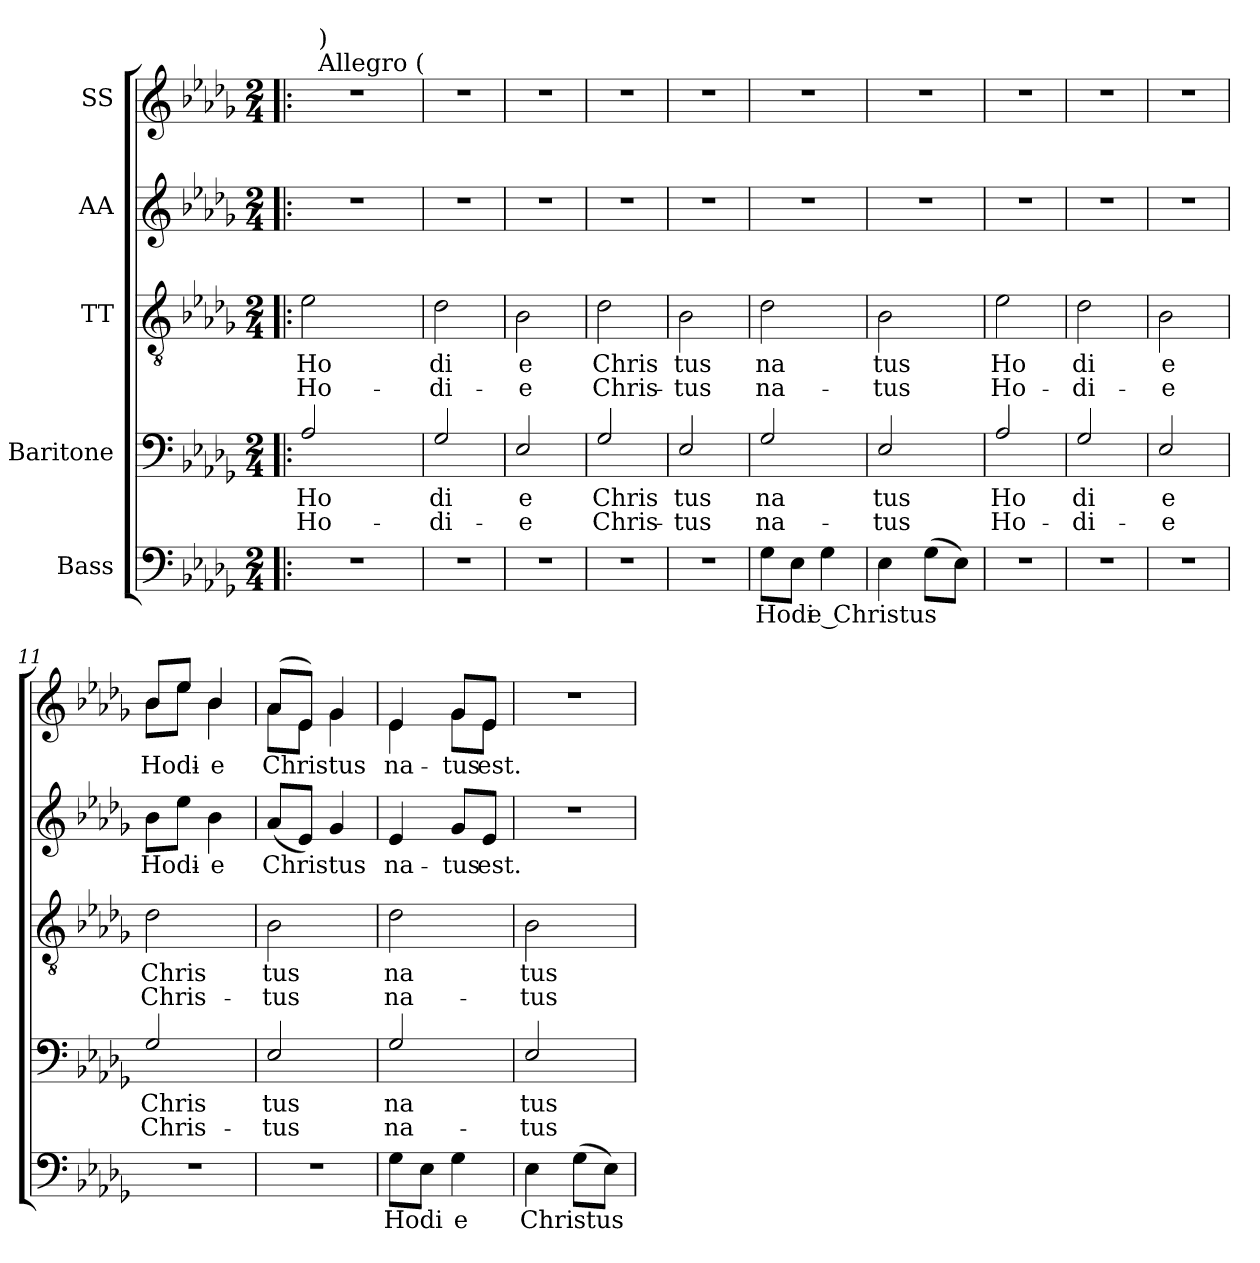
**kern	**text	**kern	**text	**text	**kern	**text	**text	**kern	**text	**kern	**text
*part5	*part5	*part4	*part4	*part4	*part3	*part3	*part3	*part2	*part2	*part1	*part1
*staff5	*staff5	*staff4	*staff4	*staff4	*staff3	*staff3	*staff3	*staff2	*staff2	*staff1	*staff1
*I"Bass	*	*I"Baritone	*	*	*I"TT	*	*	*I"AA	*	*I"SS	*
!!LO:PB:g=z
*stria5	*	*stria5	*	*	*stria5	*	*	*stria5	*	*stria5	*
*clefF4	*	*clefF4	*	*	*clefGv2	*	*	*clefG2	*	*clefG2	*
*k[b-e-a-d-g-]	*	*k[b-e-a-d-g-]	*	*	*k[b-e-a-d-g-]	*	*	*k[b-e-a-d-g-]	*	*k[b-e-a-d-g-]	*
*D-:	*	*D-:	*	*	*D-:	*	*	*D-:	*	*D-:	*
*M2/4	*	*M2/4	*	*	*M2/4	*	*	*M2/4	*	*M2/4	*
=1!|:	=1!|:	=1!|:	=1!|:	=1!|:	=1!|:	=1!|:	=1!|:	=1!|:	=1!|:	=1!|:	=1!|:
!	!	!	!LO:LY:a:cj	!LO:LY:a:cj	!	!LO:LY:b:cj	!LO:LY:b:cj	!LO:N:vis=1	!	!LO:N:vis=1	!
*	*	*	*	*	*	*	*	*	*	*^	*
2r	.	2A-/	Ho	Ho-	2e-\	Ho	Ho-	2r	.	2r	32.ryy	.
*	*	*	*	*	*	*	*	*	*	*MM118	*	*
!	!	!	!	!	!	!	!	!	!	!	!LO:TX:a:t=Allegro (	!
!	!	!	!	!	!	!	!	!	!	!	!LO:TX:a:t=)	!
.	.	.	.	.	.	.	.	.	.	.	4ryy	.
.	.	.	.	.	.	.	.	.	.	.	8ryy	.
.	.	.	.	.	.	.	.	.	.	.	16ryy	.
.	.	.	.	.	.	.	.	.	.	.	64ryy	.
=2	=2	=2	=2	=2	=2	=2	=2	=2	=2	=2	=2	=2
!	!	!	!LO:LY:a:cj	!LO:LY:a:cj	!	!LO:LY:b:cj	!LO:LY:b:cj	!LO:N:vis=1	!	!LO:N:vis=1	!	!
*	*	*	*	*	*	*	*	*	*	*v	*v	*
2r	.	2G-/	-di	di-	2d-\	-di	di-	2r	.	2r	.
=3	=3	=3	=3	=3	=3	=3	=3	=3	=3	=3	=3
!	!	!	!LO:LY:a:cj	!LO:LY:a:cj	!	!LO:LY:b:cj	!LO:LY:b:cj	!LO:N:vis=1	!	!LO:N:vis=1	!
2r	.	2E-/	-e	e	2B-\	-e	e	2r	.	2r	.
=4	=4	=4	=4	=4	=4	=4	=4	=4	=4	=4	=4
!	!	!	!LO:LY:a:cj	!LO:LY:a:cj	!	!LO:LY:b:cj	!LO:LY:b:cj	!LO:N:vis=1	!	!LO:N:vis=1	!
2r	.	2G-/	Chris	Chris-	2d-\	Chris	Chris-	2r	.	2r	.
=5	=5	=5	=5	=5	=5	=5	=5	=5	=5	=5	=5
!	!	!	!LO:LY:a:cj	!LO:LY:a:cj	!	!LO:LY:b:cj	!LO:LY:b:cj	!LO:N:vis=1	!	!LO:N:vis=1	!
2r	.	2E-/	-tus	tus	2B-\	-tus	tus	2r	.	2r	.
=6	=6	=6	=6	=6	=6	=6	=6	=6	=6	=6	=6
!	!LO:LY:b:cj	!	!LO:LY:a:cj	!LO:LY:a:cj	!	!LO:LY:b:cj	!LO:LY:b:cj	!LO:N:vis=1	!	!LO:N:vis=1	!
8G-\L	Hodi	2G-/	na	na-	2d-\	na	na-	2r	.	2r	.
8E-\J	.	.	.	.	.	.	.	.	.	.	.
!	!LO:LY:b:cj	!	!	!	!	!	!	!	!	!	!
4G-\	e Christus	.	.	.	.	.	.	.	.	.	.
=7	=7	=7	=7	=7	=7	=7	=7	=7	=7	=7	=7
!	!	!	!LO:LY:a:cj	!LO:LY:a:cj	!	!LO:LY:b:cj	!LO:LY:b:cj	!LO:N:vis=1	!	!LO:N:vis=1	!
4E-\	.	2E-/	-tus	tus	2B-\	-tus	tus	2r	.	2r	.
(>8G-\L	.	.	.	.	.	.	.	.	.	.	.
8E-\J)	.	.	.	.	.	.	.	.	.	.	.
=8	=8	=8	=8	=8	=8	=8	=8	=8	=8	=8	=8
!	!	!	!LO:LY:a:cj	!LO:LY:a:cj	!	!LO:LY:b:cj	!LO:LY:b:cj	!LO:N:vis=1	!	!LO:N:vis=1	!
2r	.	2A-/	Ho	Ho-	2e-\	Ho	Ho-	2r	.	2r	.
=9	=9	=9	=9	=9	=9	=9	=9	=9	=9	=9	=9
!	!	!	!LO:LY:a:cj	!LO:LY:a:cj	!	!LO:LY:b:cj	!LO:LY:b:cj	!LO:N:vis=1	!	!LO:N:vis=1	!
2r	.	2G-/	-di	di-	2d-\	-di	di-	2r	.	2r	.
=10	=10	=10	=10	=10	=10	=10	=10	=10	=10	=10	=10
!	!	!	!LO:LY:a:cj	!LO:LY:a:cj	!	!LO:LY:b:cj	!LO:LY:b:cj	!LO:N:vis=1	!	!LO:N:vis=1	!
2r	.	2E-/	-e	e	2B-\	-e	e	2r	.	2r	.
=11	=11	=11	=11	=11	=11	=11	=11	=11	=11	=11	=11
!	!	!	!LO:LY:a:cj	!LO:LY:a:cj	!	!LO:LY:b:cj	!LO:LY:b:cj	!	!LO:LY:b:cj	!	!LO:LY:b:cj
*	*	*	*	*	*	*	*	*	*	*^	*
2r	.	2G-/	Chris	Chris-	2d-\	Chris	Chris-	8b-\L	Hodi-	8b-/L	8b-\L	Hodi-
.	.	.	.	.	.	.	.	8ee-\J	.	8ee-/J	8ee-\J	.
!	!	!	!	!	!	!	!	!	!LO:LY:b:cj	!	!	!LO:LY:b:cj
.	.	.	.	.	.	.	.	4b-\	-e	4b-/	4b-\	-e
=12	=12	=12	=12	=12	=12	=12	=12	=12	=12	=12	=12	=12
!	!	!	!LO:LY:a:cj	!LO:LY:a:cj	!	!LO:LY:b:cj	!LO:LY:b:cj	!	!LO:LY:b	!	!	!LO:LY:b
2r	.	2E-/	-tus	tus	2B-\	-tus	tus	(<8a-/L	Christus	(>8a-/L	8a-\L	Christus
.	.	.	.	.	.	.	.	8e-/J)	.	8e-/J)	8e-\J	.
.	.	.	.	.	.	.	.	4g-/	.	4g-/	4g-\	.
=13	=13	=13	=13	=13	=13	=13	=13	=13	=13	=13	=13	=13
!	!LO:LY:b:cj	!	!LO:LY:a:cj	!LO:LY:a:cj	!	!LO:LY:b:cj	!LO:LY:b:cj	!	!LO:LY:b:cj	!	!	!LO:LY:b:cj
8G-\L	Hodi	2G-/	na	na-	2d-\	na	na-	4e-/	na-	4e-/	4e-\	na-
8E-\J	.	.	.	.	.	.	.	.	.	.	.	.
!	!LO:LY:b:cj	!	!	!	!	!	!	!	!LO:LY:b:cj	!	!	!LO:LY:b:cj
4G-\	e	.	.	.	.	.	.	8g-/L	-tus	8g-/L	8g-\L	-tus
!	!	!	!	!	!	!	!	!	!LO:LY:b:cj	!	!	!LO:LY:b:cj
.	.	.	.	.	.	.	.	8e-/J	est.	8e-/J	8e-\J	est.
=14	=14	=14	=14	=14	=14	=14	=14	=14	=14	=14	=14	=14
!	!LO:LY:b:cj	!	!LO:LY:a:cj	!LO:LY:a:cj	!	!LO:LY:b:cj	!LO:LY:b:cj	!	!	!	!	!
*	*	*	*	*	*	*	*	*	*	*v	*v	*
4E-\	Christus	2E-/	-tus	tus	2B-\	-tus	tus	2r	.	2r	.
(>8G-\L	.	.	.	.	.	.	.	.	.	.	.
8E-\J)	.	.	.	.	.	.	.	.	.	.	.
=	=	=	=	=	=	=	=	=	=	=	=
*-	*-	*-	*-	*-	*-	*-	*-	*-	*-	*-	*-
